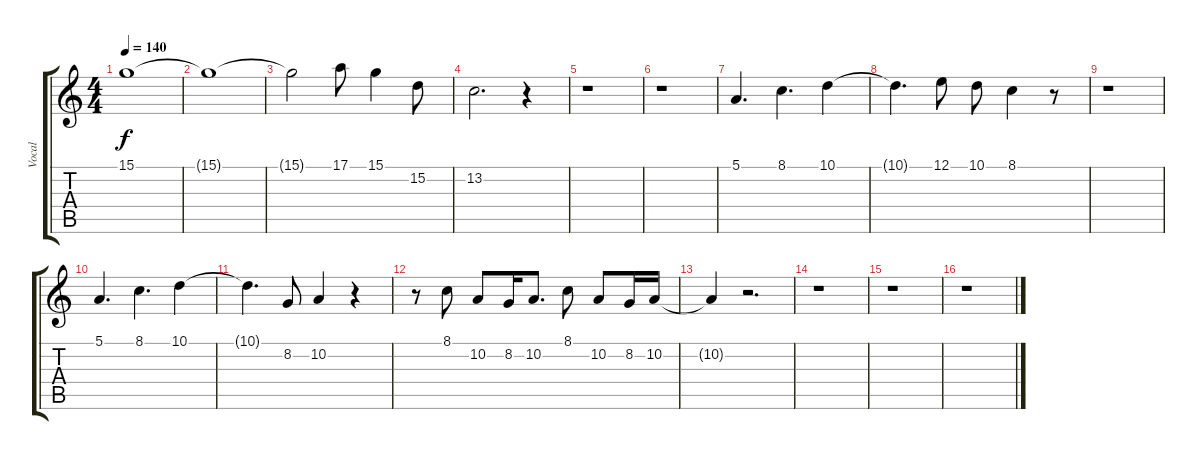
\track ("Vocal" "Vocal") {instrument lead2sawtooth}
\staff {score tabs}
\tuning (E4 B3 G3 D3 A2 E2) {hide}
\ts (4 4)
\tempo 140
\clef g2
\ks c
15.1.1{dy f} |
15.1{t}.1 |
15.1{t}.2 17.1.8 15.1.4 15.2.8 |
13.2.2{d} r.4 |
r.1 |
r.1 |
5.1.4{d} 8.1.4{d} 10.1.4 |
10.1{t}.4{d} 12.1.8 10.1.8 8.1.4 r.8 |
r.1 |
5.1.4{d} 8.1.4{d} 10.1.4 |
10.1{t}.4{d} 8.2.8 10.2.4 r.4 |
r.8 8.1.8 10.2.8 8.2.16 10.2.8{d} 8.1.8 10.2.8 8.2.16 10.2.16 |
10.2{t}.4 r.2{d} |
r.1 |
r.1 |
r.1
